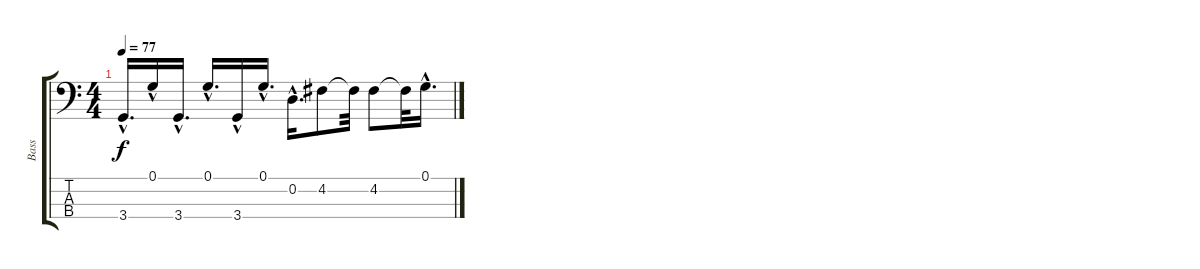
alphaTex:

\track ("Bass" "Bass") {instrument electricbassfinger}
\staff {score tabs}
\tuning (G2 D2 A1 E1) {hide}
\ts (4 4)
\tempo 77
\clef f4
\ks c
3.4{hac}.16{d dy f volume 4} 0.1{hac}.16{volume 4} 3.4{hac}.16{d volume 4} 0.1{hac}.16{d volume 4} 3.4{hac}.16{volume 4} 0.1{hac}.16{d volume 4} 0.2{hac}.16{d volume 4} 4.2.8{volume 4} 4.2{t}.32 4.2.8{volume 3} 4.2{t}.32 0.1{hac}.16{d volume 3}
